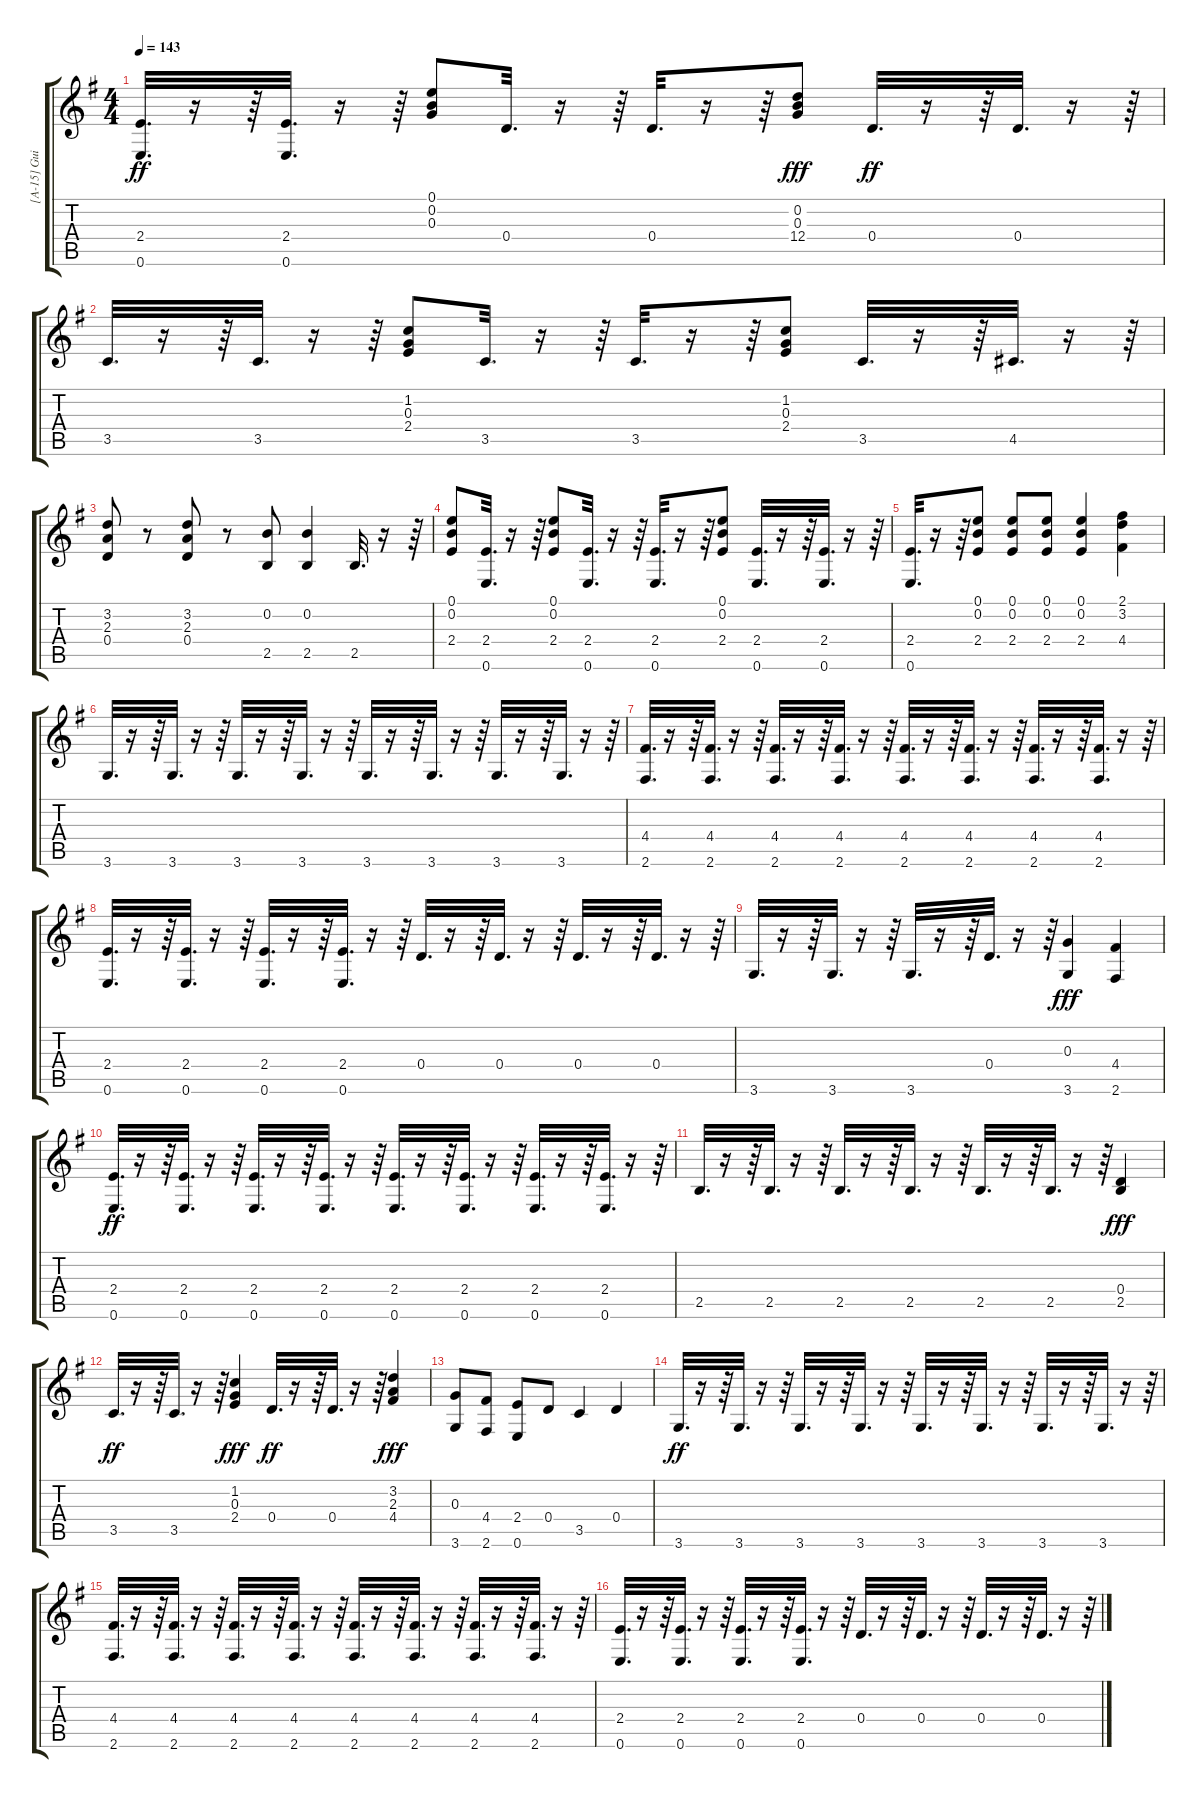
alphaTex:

\track ("[A-15] Guitar" "[A-15] Gui") {instrument distortionguitar}
\staff {score tabs}
\tuning (E4 B3 G3 D3 A2 E2) {hide}
\ts (4 4)
\tempo 143
\clef g2
\ks g
(2.4 0.6).32{d dy ff instrument distortionguitar} r.16 r.64 (2.4 0.6).32{d} r.16 r.64 (0.1 0.2 0.3).8{instrument distortionguitar} 0.4.32{d instrument distortionguitar} r.16 r.64 0.4.32{d} r.16 r.64 (0.2 0.3 12.4).8{dy fff instrument distortionguitar} 0.4.32{d dy ff instrument distortionguitar} r.16 r.64 0.4.32{d} r.16 r.64 |
3.5.32{d} r.16 r.64 3.5.32{d} r.16 r.64 (1.2 0.3 2.4).8{instrument distortionguitar} 3.5.32{d instrument distortionguitar} r.16 r.64 3.5.32{d} r.16 r.64 (1.2 0.3 2.4).8{instrument distortionguitar} 3.5.32{d instrument distortionguitar} r.16 r.64 4.5.32{d} r.16 r.64 |
(3.2 2.3 0.4).8{instrument distortionguitar} r.8 (3.2 2.3 0.4).8 r.8 (0.2 2.5).8 (0.2 2.5).4 2.5.32{d instrument distortionguitar} r.16 r.64 |
(0.1 0.2 2.4).8{instrument distortionguitar} (2.4 0.6).32{d instrument distortionguitar} r.16 r.64 (0.1 0.2 2.4).8{instrument distortionguitar} (2.4 0.6).32{d instrument distortionguitar} r.16 r.64 (2.4 0.6).32{d} r.16 r.64 (0.1 0.2 2.4).8{instrument distortionguitar} (2.4 0.6).32{d instrument distortionguitar} r.16 r.64 (2.4 0.6).32{d} r.16 r.64 |
(2.4 0.6).32{d} r.16 r.64 (0.1 0.2 2.4).8{instrument distortionguitar} (0.1 0.2 2.4).8 (0.1 0.2 2.4).8 (0.1 0.2 2.4).4 (2.1 3.2 4.4).4 |
3.6.32{d volume 8 instrument distortionguitar} r.16 r.64 3.6.32{d} r.16 r.64 3.6.32{d} r.16 r.64 3.6.32{d} r.16 r.64 3.6.32{d} r.16 r.64 3.6.32{d} r.16 r.64 3.6.32{d} r.16 r.64 3.6.32{d} r.16 r.64 |
(4.4 2.6).32{d} r.16 r.64 (4.4 2.6).32{d} r.16 r.64 (4.4 2.6).32{d} r.16 r.64 (4.4 2.6).32{d} r.16 r.64 (4.4 2.6).32{d} r.16 r.64 (4.4 2.6).32{d} r.16 r.64 (4.4 2.6).32{d} r.16 r.64 (4.4 2.6).32{d} r.16 r.64 |
(2.4 0.6).32{d} r.16 r.64 (2.4 0.6).32{d} r.16 r.64 (2.4 0.6).32{d} r.16 r.64 (2.4 0.6).32{d} r.16 r.64 0.4.32{d} r.16 r.64 0.4.32{d} r.16 r.64 0.4.32{d} r.16 r.64 0.4.32{d} r.16 r.64 |
3.6.32{d} r.16 r.64 3.6.32{d} r.16 r.64 3.6.32{d} r.16 r.64 0.4.32{d} r.16 r.64 (0.3 3.6).4{dy fff instrument distortionguitar} (4.4 2.6).4 |
(2.4 0.6).32{d dy ff instrument distortionguitar} r.16 r.64 (2.4 0.6).32{d} r.16 r.64 (2.4 0.6).32{d} r.16 r.64 (2.4 0.6).32{d} r.16 r.64 (2.4 0.6).32{d} r.16 r.64 (2.4 0.6).32{d} r.16 r.64 (2.4 0.6).32{d} r.16 r.64 (2.4 0.6).32{d} r.16 r.64 |
2.5.32{d} r.16 r.64 2.5.32{d} r.16 r.64 2.5.32{d} r.16 r.64 2.5.32{d} r.16 r.64 2.5.32{d} r.16 r.64 2.5.32{d} r.16 r.64 (0.4 2.5).4{dy fff instrument distortionguitar} |
3.5.32{d dy ff instrument distortionguitar} r.16 r.64 3.5.32{d} r.16 r.64 (1.2 0.3 2.4).4{dy fff instrument distortionguitar} 0.4.32{d dy ff instrument distortionguitar} r.16 r.64 0.4.32{d} r.16 r.64 (3.2 2.3 4.4).4{dy fff instrument distortionguitar} |
(0.3 3.6).8 (4.4 2.6).8 (2.4 0.6).8 0.4.8 3.5.4 0.4.4 |
3.6.32{d dy ff volume 8 instrument distortionguitar} r.16 r.64 3.6.32{d} r.16 r.64 3.6.32{d} r.16 r.64 3.6.32{d} r.16 r.64 3.6.32{d} r.16 r.64 3.6.32{d} r.16 r.64 3.6.32{d} r.16 r.64 3.6.32{d} r.16 r.64 |
(4.4 2.6).32{d} r.16 r.64 (4.4 2.6).32{d} r.16 r.64 (4.4 2.6).32{d} r.16 r.64 (4.4 2.6).32{d} r.16 r.64 (4.4 2.6).32{d} r.16 r.64 (4.4 2.6).32{d} r.16 r.64 (4.4 2.6).32{d} r.16 r.64 (4.4 2.6).32{d} r.16 r.64 |
(2.4 0.6).32{d} r.16 r.64 (2.4 0.6).32{d} r.16 r.64 (2.4 0.6).32{d} r.16 r.64 (2.4 0.6).32{d} r.16 r.64 0.4.32{d} r.16 r.64 0.4.32{d} r.16 r.64 0.4.32{d} r.16 r.64 0.4.32{d} r.16 r.64
